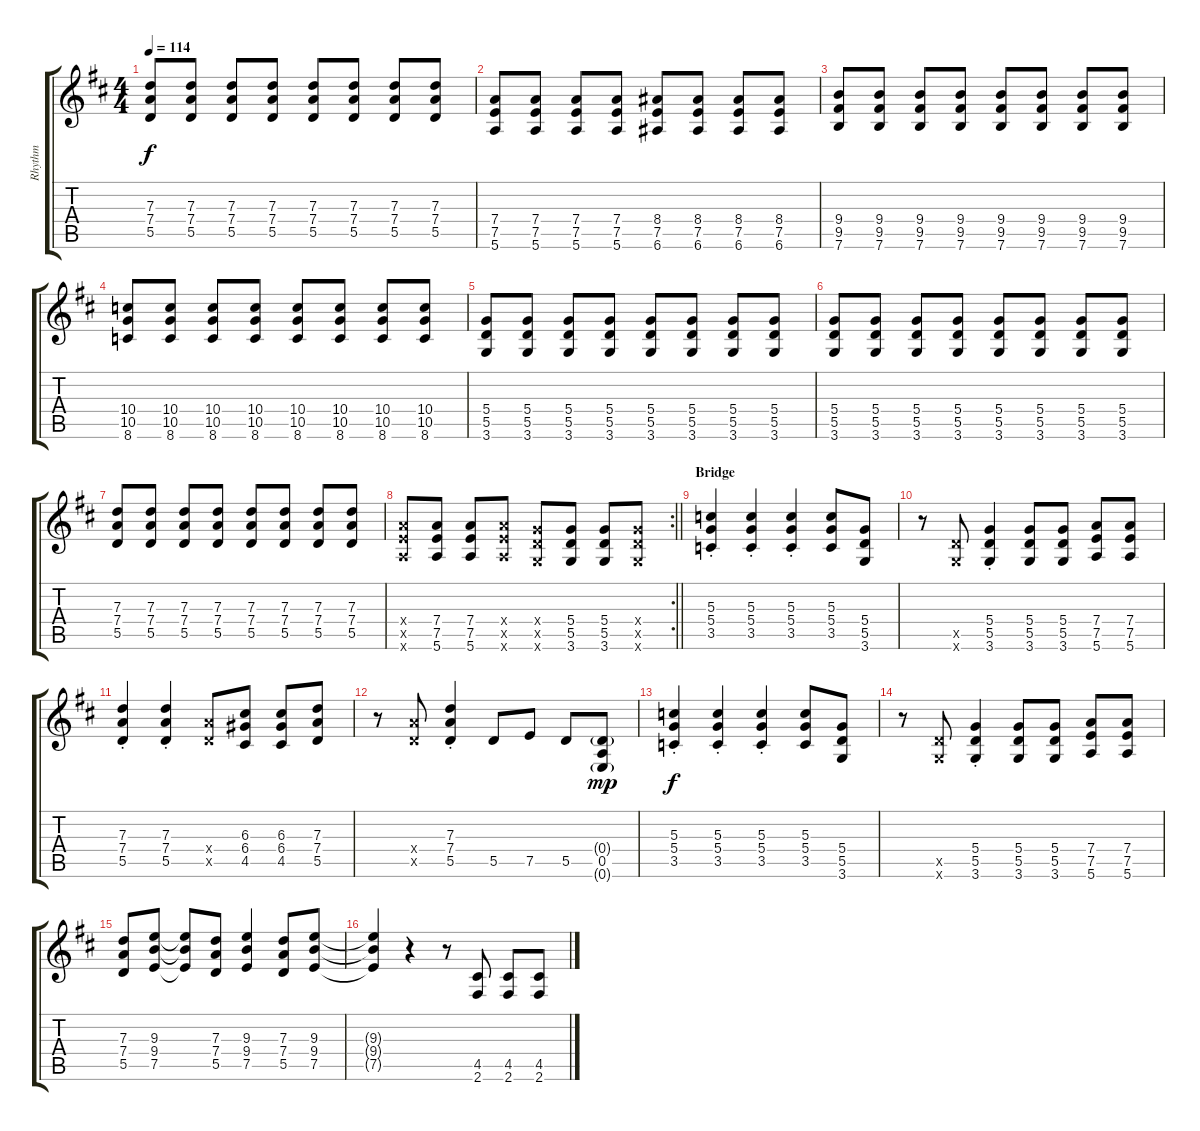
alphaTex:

\track ("Rhythm" "Rhythm") {instrument overdrivenguitar}
\staff {score tabs}
\tuning (E4 B3 G3 D3 A2 E2) {hide}
\ts (4 4)
\tempo 114
\clef g2
\ks d
(7.3 7.4 5.5).8{dy f} (7.3 7.4 5.5).8 (7.3 7.4 5.5).8 (7.3 7.4 5.5).8 (7.3 7.4 5.5).8 (7.3 7.4 5.5).8 (7.3 7.4 5.5).8 (7.3 7.4 5.5).8 |
(7.4 7.5 5.6).8 (7.4 7.5 5.6).8 (7.4 7.5 5.6).8 (7.4 7.5 5.6).8 (8.4 7.5 6.6).8 (8.4 7.5 6.6).8 (8.4 7.5 6.6).8 (8.4 7.5 6.6).8 |
(9.4 9.5 7.6).8 (9.4 9.5 7.6).8 (9.4 9.5 7.6).8 (9.4 9.5 7.6).8 (9.4 9.5 7.6).8 (9.4 9.5 7.6).8 (9.4 9.5 7.6).8 (9.4 9.5 7.6).8 |
(10.4 10.5 8.6).8 (10.4 10.5 8.6).8 (10.4 10.5 8.6).8 (10.4 10.5 8.6).8 (10.4 10.5 8.6).8 (10.4 10.5 8.6).8 (10.4 10.5 8.6).8 (10.4 10.5 8.6).8 |
(5.4 5.5 3.6).8 (5.4 5.5 3.6).8 (5.4 5.5 3.6).8 (5.4 5.5 3.6).8 (5.4 5.5 3.6).8 (5.4 5.5 3.6).8 (5.4 5.5 3.6).8 (5.4 5.5 3.6).8 |
(5.4 5.5 3.6).8 (5.4 5.5 3.6).8 (5.4 5.5 3.6).8 (5.4 5.5 3.6).8 (5.4 5.5 3.6).8 (5.4 5.5 3.6).8 (5.4 5.5 3.6).8 (5.4 5.5 3.6).8 |
(7.3 7.4 5.5).8 (7.3 7.4 5.5).8 (7.3 7.4 5.5).8 (7.3 7.4 5.5).8 (7.3 7.4 5.5).8 (7.3 7.4 5.5).8 (7.3 7.4 5.5).8 (7.3 7.4 5.5).8 |
\rc 2
\barLineRight lightlight
(7.4{x} 7.5{x} 5.6{x}).8 (7.4 7.5 5.6).8 (7.4 7.5 5.6).8 (7.4{x} 7.5{x} 5.6{x}).8 (5.4{x} 5.5{x} 3.6{x}).8 (5.4 5.5 3.6).8 (5.4 5.5 3.6).8 (5.4{x} 5.5{x} 3.6{x}).8 |
\section ("" "Bridge")
(5.3{st} 5.4{st} 3.5{st}).4 (5.3{st} 5.4{st} 3.5{st}).4 (5.3{st} 5.4{st} 3.5{st}).4 (5.3 5.4 3.5).8 (5.4 5.5 3.6).8 |
r.8 (5.5{x} 3.6{x}).8 (5.4{st} 5.5{st} 3.6{st}).4 (5.4 5.5 3.6).8 (5.4 5.5 3.6).8 (7.4 7.5 5.6).8 (7.4 7.5 5.6).8 |
(7.3{st} 7.4{st} 5.5{st}).4 (7.3{st} 7.4{st} 5.5{st}).4 (7.4{x} 5.5{x}).8 (6.3 6.4 4.5).8 (6.3 6.4 4.5).8 (7.3 7.4 5.5).8 |
r.8 (7.4{x} 5.5{x}).8 (7.3{st} 7.4{st} 5.5{st}).4 5.5.8 7.5.8 5.5.8 (0.4{g} 0.5 0.6{g}).8{dy mp} |
(5.3{st} 5.4{st} 3.5{st}).4{dy f} (5.3{st} 5.4{st} 3.5{st}).4 (5.3{st} 5.4{st} 3.5{st}).4 (5.3 5.4 3.5).8 (5.4 5.5 3.6).8 |
r.8 (5.5{x} 3.6{x}).8 (5.4{st} 5.5{st} 3.6{st}).4 (5.4 5.5 3.6).8 (5.4 5.5 3.6).8 (7.4 7.5 5.6).8 (7.4 7.5 5.6).8 |
(7.3 7.4 5.5).8 (9.3 9.4 7.5).8 (9.3{t} 9.4{t} 7.5{t}).8 (7.3 7.4 5.5).8 (9.3 9.4 7.5).4 (7.3 7.4 5.5).8 (9.3 9.4 7.5).8 |
(9.3{t} 9.4{t} 7.5{t}).4 r.4 r.8 (4.5 2.6).8 (4.5 2.6).8 (4.5 2.6).8
